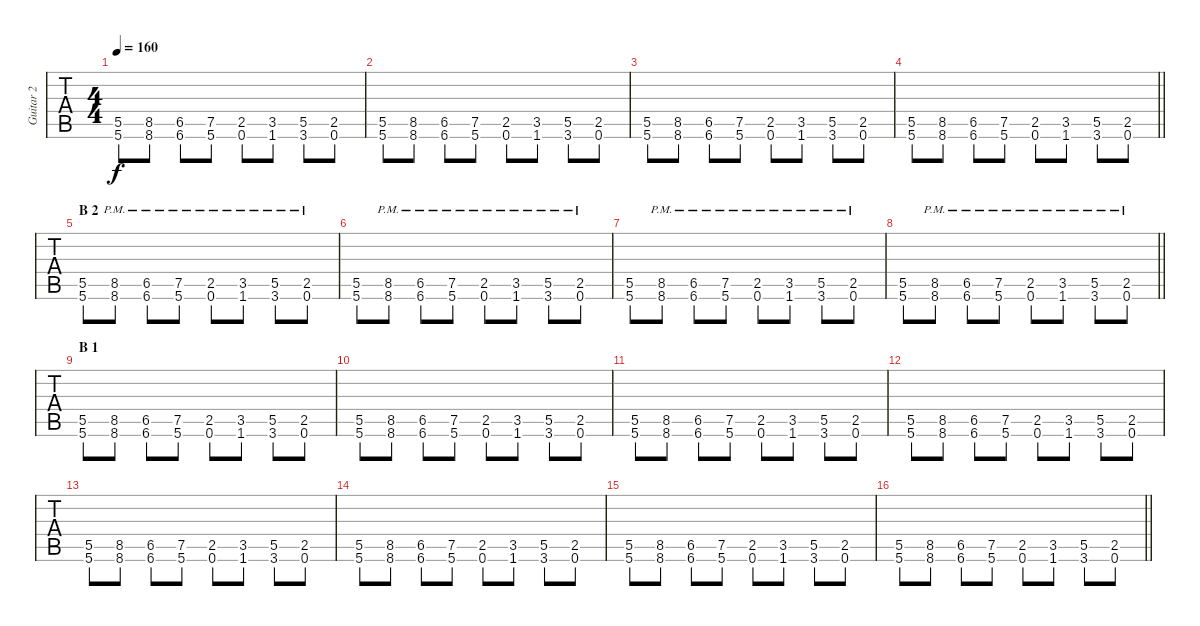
\track ("Guitar 2" "Guitar 2") {instrument distortionguitar}
\staff {tabs}
\tuning (G3 D3 Bb2 F2 C2 G1) {hide}
\ts (4 4)
\tempo 160
\clef f4
\ks c
(5.5 5.6).8{dy f} (8.5 8.6).8 (6.5 6.6).8 (7.5 5.6).8 (2.5 0.6).8 (3.5 1.6).8 (5.5 3.6).8 (2.5 0.6).8 |
(5.5 5.6).8 (8.5 8.6).8 (6.5 6.6).8 (7.5 5.6).8 (2.5 0.6).8 (3.5 1.6).8 (5.5 3.6).8 (2.5 0.6).8 |
(5.5 5.6).8 (8.5 8.6).8 (6.5 6.6).8 (7.5 5.6).8 (2.5 0.6).8 (3.5 1.6).8 (5.5 3.6).8 (2.5 0.6).8 |
\barLineRight lightlight
(5.5 5.6).8 (8.5 8.6).8 (6.5 6.6).8 (7.5 5.6).8 (2.5 0.6).8 (3.5 1.6).8 (5.5 3.6).8 (2.5 0.6).8 |
\section ("" "B 2")
(5.5 5.6).8 (8.5{pm} 8.6{pm}).8 (6.5{pm} 6.6{pm}).8 (7.5{pm} 5.6{pm}).8 (2.5{pm} 0.6{pm}).8 (3.5{pm} 1.6{pm}).8 (5.5{pm} 3.6{pm}).8 (2.5{pm} 0.6{pm}).8 |
(5.5 5.6).8 (8.5{pm} 8.6{pm}).8 (6.5{pm} 6.6{pm}).8 (7.5{pm} 5.6{pm}).8 (2.5{pm} 0.6{pm}).8 (3.5{pm} 1.6{pm}).8 (5.5{pm} 3.6{pm}).8 (2.5{pm} 0.6{pm}).8 |
(5.5 5.6).8 (8.5{pm} 8.6{pm}).8 (6.5{pm} 6.6{pm}).8 (7.5{pm} 5.6{pm}).8 (2.5{pm} 0.6{pm}).8 (3.5{pm} 1.6{pm}).8 (5.5{pm} 3.6{pm}).8 (2.5{pm} 0.6{pm}).8 |
\barLineRight lightlight
(5.5 5.6).8 (8.5{pm} 8.6{pm}).8 (6.5{pm} 6.6{pm}).8 (7.5{pm} 5.6{pm}).8 (2.5{pm} 0.6{pm}).8 (3.5{pm} 1.6{pm}).8 (5.5{pm} 3.6{pm}).8 (2.5{pm} 0.6{pm}).8 |
\section ("" "B 1")
(5.5 5.6).8 (8.5 8.6).8 (6.5 6.6).8 (7.5 5.6).8 (2.5 0.6).8 (3.5 1.6).8 (5.5 3.6).8 (2.5 0.6).8 |
(5.5 5.6).8 (8.5 8.6).8 (6.5 6.6).8 (7.5 5.6).8 (2.5 0.6).8 (3.5 1.6).8 (5.5 3.6).8 (2.5 0.6).8 |
(5.5 5.6).8 (8.5 8.6).8 (6.5 6.6).8 (7.5 5.6).8 (2.5 0.6).8 (3.5 1.6).8 (5.5 3.6).8 (2.5 0.6).8 |
(5.5 5.6).8 (8.5 8.6).8 (6.5 6.6).8 (7.5 5.6).8 (2.5 0.6).8 (3.5 1.6).8 (5.5 3.6).8 (2.5 0.6).8 |
(5.5 5.6).8 (8.5 8.6).8 (6.5 6.6).8 (7.5 5.6).8 (2.5 0.6).8 (3.5 1.6).8 (5.5 3.6).8 (2.5 0.6).8 |
(5.5 5.6).8 (8.5 8.6).8 (6.5 6.6).8 (7.5 5.6).8 (2.5 0.6).8 (3.5 1.6).8 (5.5 3.6).8 (2.5 0.6).8 |
(5.5 5.6).8 (8.5 8.6).8 (6.5 6.6).8 (7.5 5.6).8 (2.5 0.6).8 (3.5 1.6).8 (5.5 3.6).8 (2.5 0.6).8 |
\barLineRight lightlight
(5.5 5.6).8 (8.5 8.6).8 (6.5 6.6).8 (7.5 5.6).8 (2.5 0.6).8 (3.5 1.6).8 (5.5 3.6).8 (2.5 0.6).8
